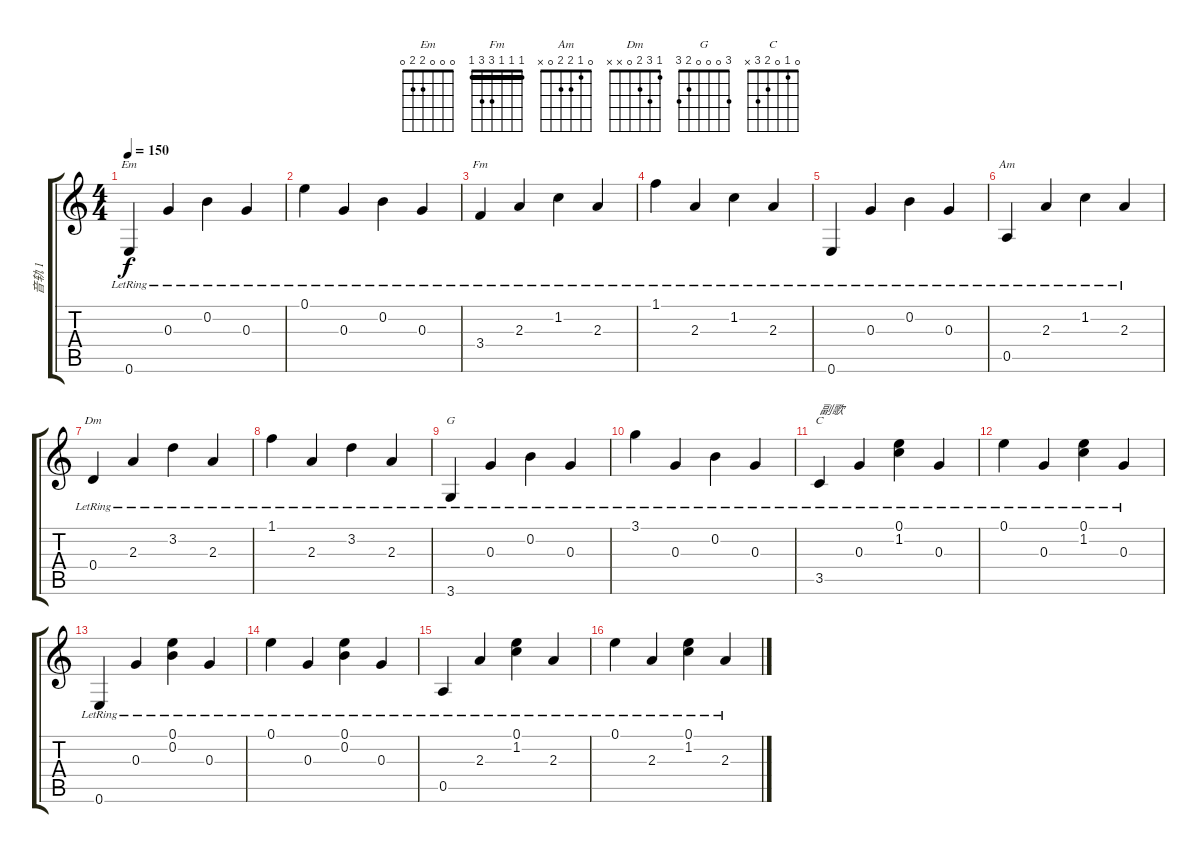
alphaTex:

\track ("音轨 1" "音轨 1") {instrument acousticguitarsteel}
\staff {score tabs}
\tuning (E4 B3 G3 D3 A2 E2) {hide}
\chord ("Em" 0 0 0 2 2 0)
\chord ("Fm" 1 1 1 3 3 1) {barre 1}
\chord ("Am" 0 1 2 2 0 x)
\chord ("Dm" 1 3 2 0 x x)
\chord ("G" 3 0 0 0 2 3)
\chord ("C" 0 1 0 2 3 x)
\ts (4 4)
\tempo 150
\clef g2
\ks c
0.6{lr}.4{ch "Em" dy f} 0.3{lr}.4 0.2{lr}.4 0.3{lr}.4 |
0.1{lr}.4 0.3{lr}.4 0.2{lr}.4 0.3{lr}.4 |
3.4{lr}.4{ch "Fm"} 2.3{lr}.4 1.2{lr}.4 2.3{lr}.4 |
1.1{lr}.4 2.3{lr}.4 1.2{lr}.4 2.3{lr}.4 |
0.6{lr}.4 0.3{lr}.4 0.2{lr}.4 0.3{lr}.4 |
0.5{lr}.4{ch "Am"} 2.3{lr}.4 1.2{lr}.4 2.3{lr}.4 |
0.4{lr}.4{ch "Dm"} 2.3{lr}.4 3.2{lr}.4 2.3{lr}.4 |
1.1{lr}.4 2.3{lr}.4 3.2{lr}.4 2.3{lr}.4 |
3.6{lr}.4{ch "G"} 0.3{lr}.4 0.2{lr}.4 0.3{lr}.4 |
3.1{lr}.4 0.3{lr}.4 0.2{lr}.4 0.3{lr}.4 |
3.5{lr}.4{ch "C" txt "副歌"} 0.3{lr}.4 (0.1{lr} 1.2{lr}).4 0.3{lr}.4 |
0.1{lr}.4 0.3{lr}.4 (0.1{lr} 1.2{lr}).4 0.3{lr}.4 |
0.6{lr}.4 0.3{lr}.4 (0.1{lr} 0.2{lr}).4 0.3{lr}.4 |
0.1{lr}.4 0.3{lr}.4 (0.1{lr} 0.2{lr}).4 0.3{lr}.4 |
0.5{lr}.4 2.3{lr}.4 (0.1{lr} 1.2{lr}).4 2.3{lr}.4 |
0.1{lr}.4 2.3{lr}.4 (0.1{lr} 1.2{lr}).4 2.3{lr}.4
